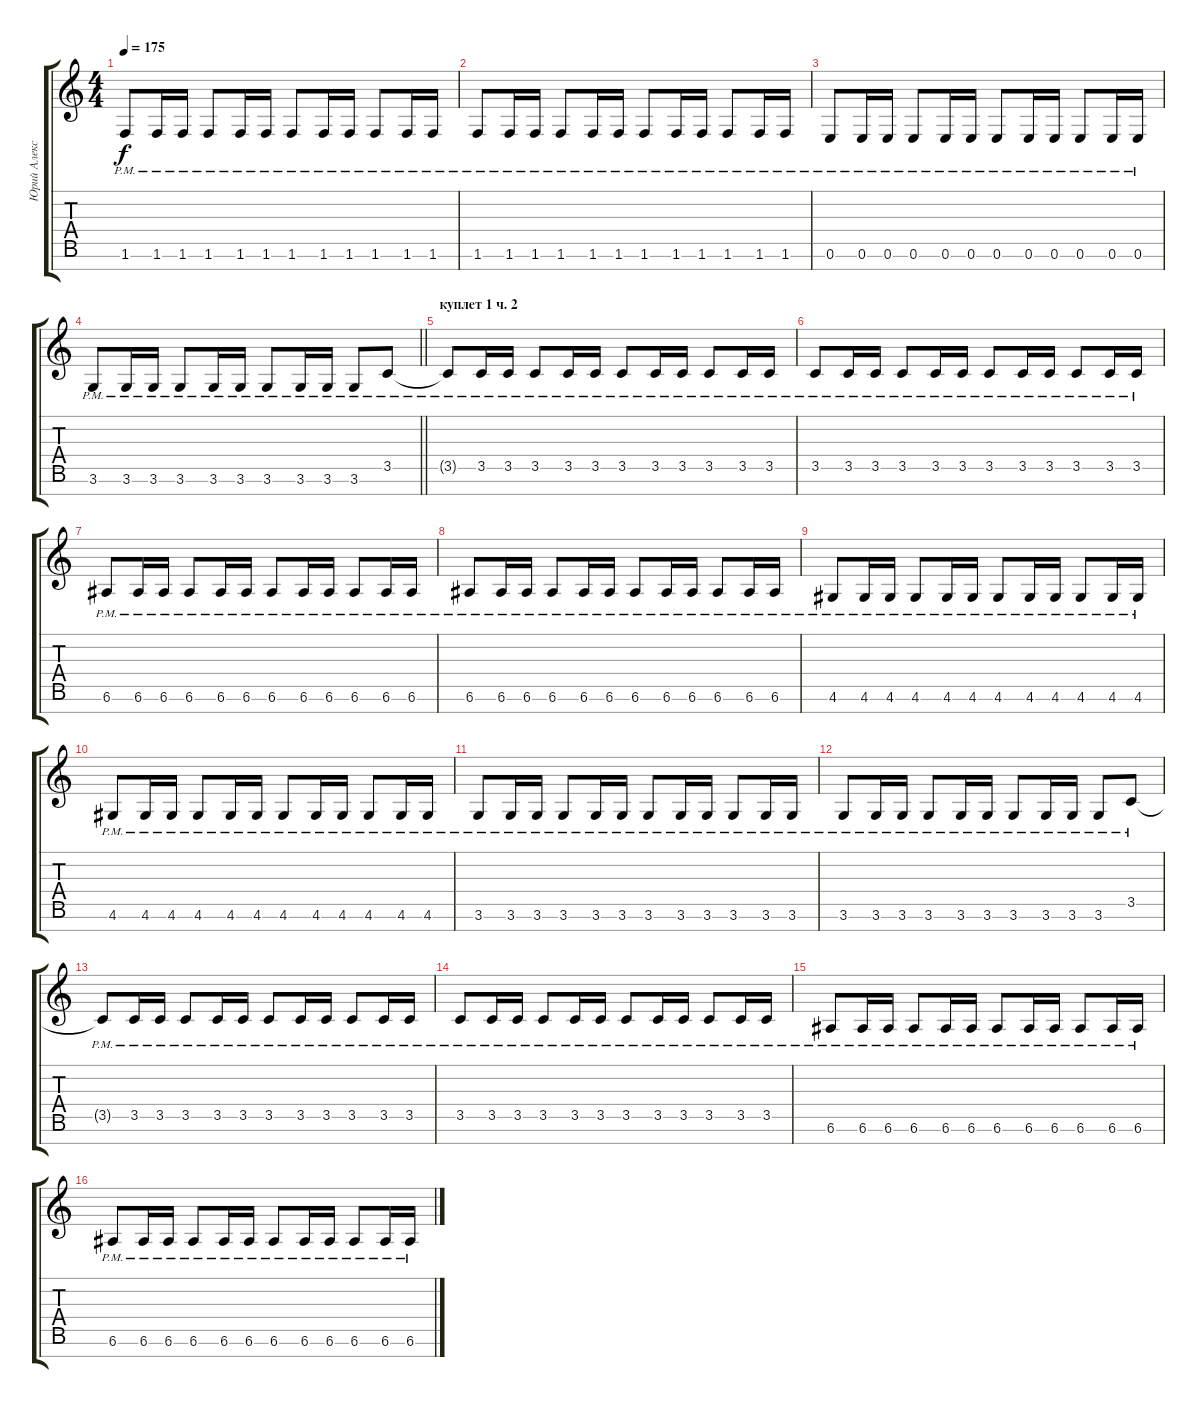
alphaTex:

\track ("Юрий Алексеев" "Юрий Алекс") {instrument distortionguitar}
\staff {score tabs}
\tuning (E4 B3 G3 D3 A2 E2 B1) {hide}
\ts (4 4)
\tempo 175
\clef g2
\ks c
1.6{pm}.8{dy f} 1.6{pm}.16 1.6{pm}.16 1.6{pm}.8 1.6{pm}.16 1.6{pm}.16 1.6{pm}.8 1.6{pm}.16 1.6{pm}.16 1.6{pm}.8 1.6{pm}.16 1.6{pm}.16 |
1.6{pm}.8 1.6{pm}.16 1.6{pm}.16 1.6{pm}.8 1.6{pm}.16 1.6{pm}.16 1.6{pm}.8 1.6{pm}.16 1.6{pm}.16 1.6{pm}.8 1.6{pm}.16 1.6{pm}.16 |
0.6{pm}.8 0.6{pm}.16 0.6{pm}.16 0.6{pm}.8 0.6{pm}.16 0.6{pm}.16 0.6{pm}.8 0.6{pm}.16 0.6{pm}.16 0.6{pm}.8 0.6{pm}.16 0.6{pm}.16 |
\barLineRight lightlight
3.6{pm}.8 3.6{pm}.16 3.6{pm}.16 3.6{pm}.8 3.6{pm}.16 3.6{pm}.16 3.6{pm}.8 3.6{pm}.16 3.6{pm}.16 3.6{pm}.8 3.5{pm}.8 |
\section ("" "куплет 1 ч. 2")
3.5{pm t}.8 3.5{pm}.16 3.5{pm}.16 3.5{pm}.8 3.5{pm}.16 3.5{pm}.16 3.5{pm}.8 3.5{pm}.16 3.5{pm}.16 3.5{pm}.8 3.5{pm}.16 3.5{pm}.16 |
3.5{pm}.8 3.5{pm}.16 3.5{pm}.16 3.5{pm}.8 3.5{pm}.16 3.5{pm}.16 3.5{pm}.8 3.5{pm}.16 3.5{pm}.16 3.5{pm}.8 3.5{pm}.16 3.5{pm}.16 |
6.6{pm}.8 6.6{pm}.16 6.6{pm}.16 6.6{pm}.8 6.6{pm}.16 6.6{pm}.16 6.6{pm}.8 6.6{pm}.16 6.6{pm}.16 6.6{pm}.8 6.6{pm}.16 6.6{pm}.16 |
6.6{pm}.8 6.6{pm}.16 6.6{pm}.16 6.6{pm}.8 6.6{pm}.16 6.6{pm}.16 6.6{pm}.8 6.6{pm}.16 6.6{pm}.16 6.6{pm}.8 6.6{pm}.16 6.6{pm}.16 |
4.6{pm}.8 4.6{pm}.16 4.6{pm}.16 4.6{pm}.8 4.6{pm}.16 4.6{pm}.16 4.6{pm}.8 4.6{pm}.16 4.6{pm}.16 4.6{pm}.8 4.6{pm}.16 4.6{pm}.16 |
4.6{pm}.8 4.6{pm}.16 4.6{pm}.16 4.6{pm}.8 4.6{pm}.16 4.6{pm}.16 4.6{pm}.8 4.6{pm}.16 4.6{pm}.16 4.6{pm}.8 4.6{pm}.16 4.6{pm}.16 |
3.6{pm}.8 3.6{pm}.16 3.6{pm}.16 3.6{pm}.8 3.6{pm}.16 3.6{pm}.16 3.6{pm}.8 3.6{pm}.16 3.6{pm}.16 3.6{pm}.8 3.6{pm}.16 3.6{pm}.16 |
3.6{pm}.8 3.6{pm}.16 3.6{pm}.16 3.6{pm}.8 3.6{pm}.16 3.6{pm}.16 3.6{pm}.8 3.6{pm}.16 3.6{pm}.16 3.6{pm}.8 3.5{pm}.8 |
3.5{pm t}.8 3.5{pm}.16 3.5{pm}.16 3.5{pm}.8 3.5{pm}.16 3.5{pm}.16 3.5{pm}.8 3.5{pm}.16 3.5{pm}.16 3.5{pm}.8 3.5{pm}.16 3.5{pm}.16 |
3.5{pm}.8 3.5{pm}.16 3.5{pm}.16 3.5{pm}.8 3.5{pm}.16 3.5{pm}.16 3.5{pm}.8 3.5{pm}.16 3.5{pm}.16 3.5{pm}.8 3.5{pm}.16 3.5{pm}.16 |
6.6{pm}.8 6.6{pm}.16 6.6{pm}.16 6.6{pm}.8 6.6{pm}.16 6.6{pm}.16 6.6{pm}.8 6.6{pm}.16 6.6{pm}.16 6.6{pm}.8 6.6{pm}.16 6.6{pm}.16 |
6.6{pm}.8 6.6{pm}.16 6.6{pm}.16 6.6{pm}.8 6.6{pm}.16 6.6{pm}.16 6.6{pm}.8 6.6{pm}.16 6.6{pm}.16 6.6{pm}.8 6.6{pm}.16 6.6{pm}.16
